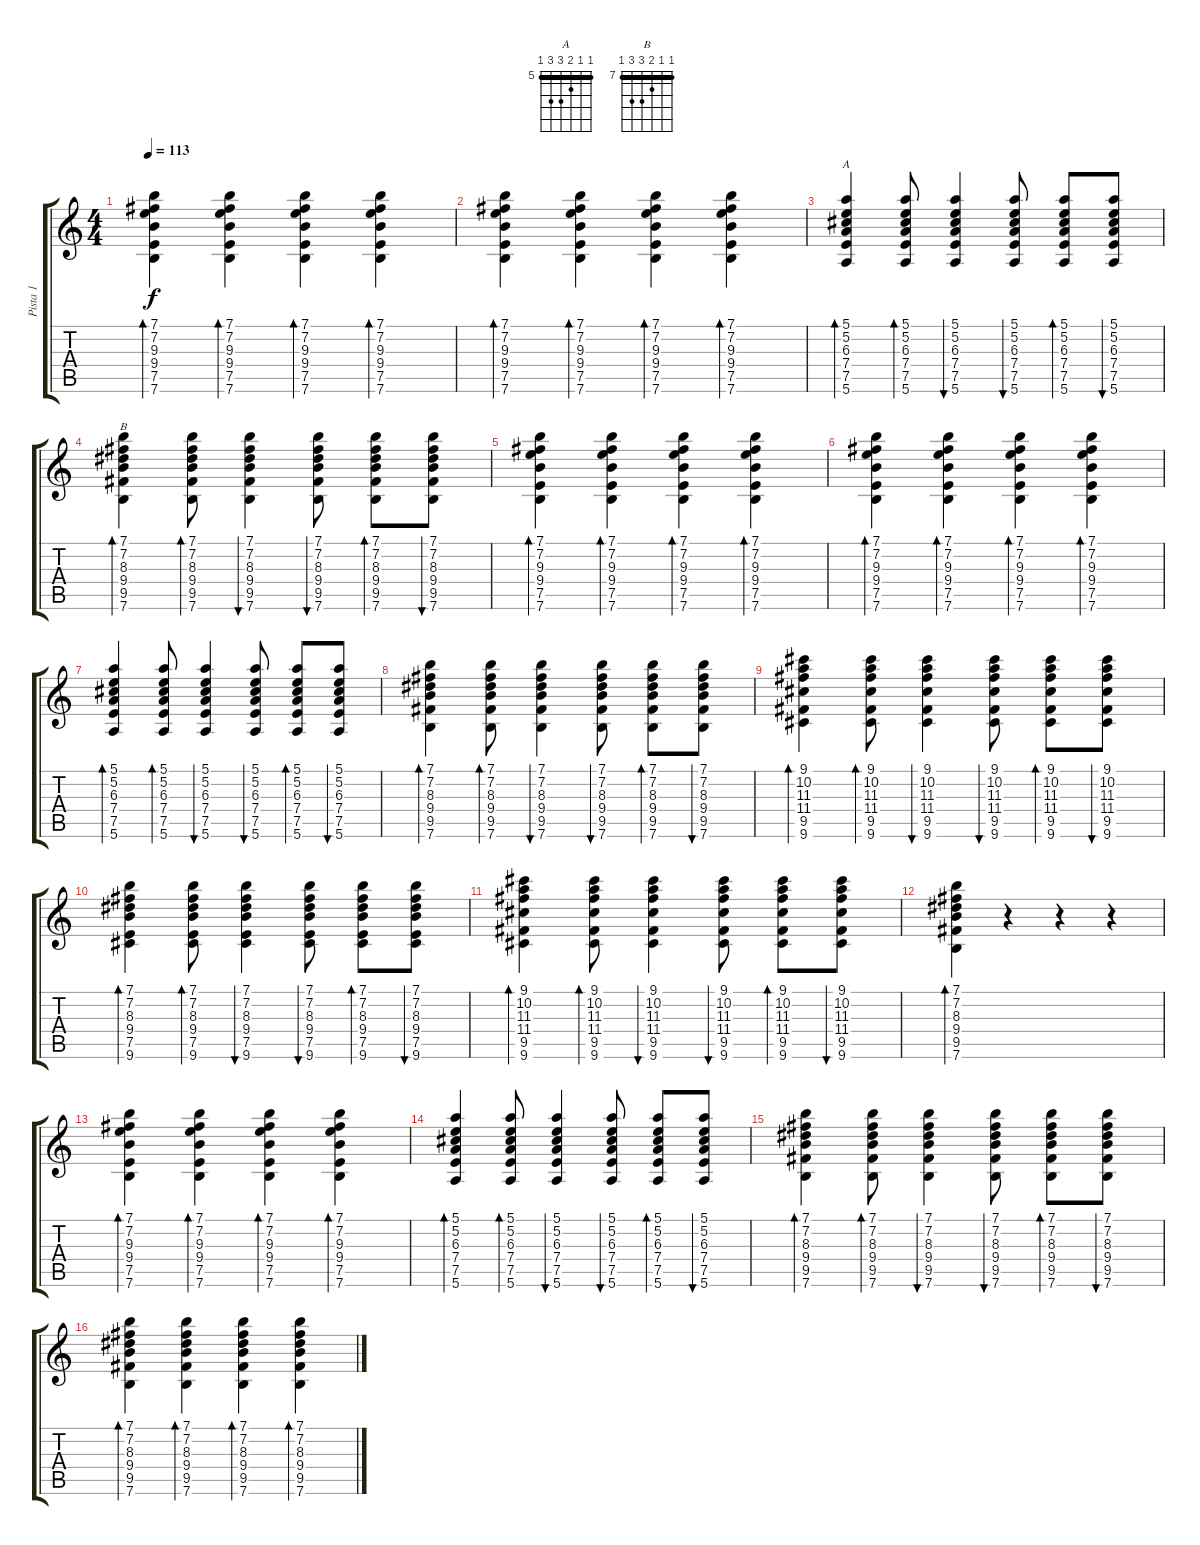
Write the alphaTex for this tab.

\track ("Pista 1" "Pista 1") {instrument acousticguitarsteel}
\staff {score tabs}
\tuning (E4 B3 G3 D3 A2 E2) {hide}
\chord ("A" 5 5 6 7 7 5) {firstfret 5 barre 5}
\chord ("B" 7 7 8 9 9 7) {firstfret 7 barre 7}
\ts (4 4)
\tempo 113
\clef g2
\ks c
(7.1 7.2 9.3 9.4 7.5 7.6).4{bd 30 dy f} (7.1 7.2 9.3 9.4 7.5 7.6).4{bd 30} (7.1 7.2 9.3 9.4 7.5 7.6).4{bd 30} (7.1 7.2 9.3 9.4 7.5 7.6).4{bd 30} |
(7.1 7.2 9.3 9.4 7.5 7.6).4{bd 30} (7.1 7.2 9.3 9.4 7.5 7.6).4{bd 30} (7.1 7.2 9.3 9.4 7.5 7.6).4{bd 30} (7.1 7.2 9.3 9.4 7.5 7.6).4{bd 30} |
(5.1 5.2 6.3 7.4 7.5 5.6).4{bd 60 ch "A"} (5.1 5.2 6.3 7.4 7.5 5.6).8{bd 30} (5.1 5.2 6.3 7.4 7.5 5.6).4{bu 30} (5.1 5.2 6.3 7.4 7.5 5.6).8{bu 30} (5.1 5.2 6.3 7.4 7.5 5.6).8{bd 30} (5.1 5.2 6.3 7.4 7.5 5.6).8{bu 30} |
(7.1 7.2 8.3 9.4 9.5 7.6).4{bd 60 ch "B"} (7.1 7.2 8.3 9.4 9.5 7.6).8{bd 30} (7.1 7.2 8.3 9.4 9.5 7.6).4{bu 30} (7.1 7.2 8.3 9.4 9.5 7.6).8{bu 30} (7.1 7.2 8.3 9.4 9.5 7.6).8{bd 30} (7.1 7.2 8.3 9.4 9.5 7.6).8{bu 30} |
(7.1 7.2 9.3 9.4 7.5 7.6).4{bd 30} (7.1 7.2 9.3 9.4 7.5 7.6).4{bd 30} (7.1 7.2 9.3 9.4 7.5 7.6).4{bd 30} (7.1 7.2 9.3 9.4 7.5 7.6).4{bd 30} |
(7.1 7.2 9.3 9.4 7.5 7.6).4{bd 30} (7.1 7.2 9.3 9.4 7.5 7.6).4{bd 30} (7.1 7.2 9.3 9.4 7.5 7.6).4{bd 30} (7.1 7.2 9.3 9.4 7.5 7.6).4{bd 30} |
(5.1 5.2 6.3 7.4 7.5 5.6).4{bd 60} (5.1 5.2 6.3 7.4 7.5 5.6).8{bd 30} (5.1 5.2 6.3 7.4 7.5 5.6).4{bu 30} (5.1 5.2 6.3 7.4 7.5 5.6).8{bu 30} (5.1 5.2 6.3 7.4 7.5 5.6).8{bd 30} (5.1 5.2 6.3 7.4 7.5 5.6).8{bu 30} |
(7.1 7.2 8.3 9.4 9.5 7.6).4{bd 60} (7.1 7.2 8.3 9.4 9.5 7.6).8{bd 30} (7.1 7.2 8.3 9.4 9.5 7.6).4{bu 30} (7.1 7.2 8.3 9.4 9.5 7.6).8{bu 30} (7.1 7.2 8.3 9.4 9.5 7.6).8{bd 30} (7.1 7.2 8.3 9.4 9.5 7.6).8{bu 30} |
(9.1 10.2 11.3 11.4 9.5 9.6).4{bd 60} (9.1 10.2 11.3 11.4 9.5 9.6).8{bd 30} (9.1 10.2 11.3 11.4 9.5 9.6).4{bu 30} (9.1 10.2 11.3 11.4 9.5 9.6).8{bu 30} (9.1 10.2 11.3 11.4 9.5 9.6).8{bd 30} (9.1 10.2 11.3 11.4 9.5 9.6).8{bu 30} |
(7.1 7.2 8.3 9.4 7.5 9.6).4{bd 60} (7.1 7.2 8.3 9.4 7.5 9.6).8{bd 30} (7.1 7.2 8.3 9.4 7.5 9.6).4{bu 30} (7.1 7.2 8.3 9.4 7.5 9.6).8{bu 30} (7.1 7.2 8.3 9.4 7.5 9.6).8{bd 30} (7.1 7.2 8.3 9.4 7.5 9.6).8{bu 30} |
(9.1 10.2 11.3 11.4 9.5 9.6).4{bd 60} (9.1 10.2 11.3 11.4 9.5 9.6).8{bd 30} (9.1 10.2 11.3 11.4 9.5 9.6).4{bu 30} (9.1 10.2 11.3 11.4 9.5 9.6).8{bu 30} (9.1 10.2 11.3 11.4 9.5 9.6).8{bd 30} (9.1 10.2 11.3 11.4 9.5 9.6).8{bu 30} |
(7.1 7.2 8.3 9.4 9.5 7.6).4{bd 30} r.4 r.4 r.4 |
(7.1 7.2 9.3 9.4 7.5 7.6).4{bd 30} (7.1 7.2 9.3 9.4 7.5 7.6).4{bd 30} (7.1 7.2 9.3 9.4 7.5 7.6).4{bd 30} (7.1 7.2 9.3 9.4 7.5 7.6).4{bd 30} |
(5.1 5.2 6.3 7.4 7.5 5.6).4{bd 60} (5.1 5.2 6.3 7.4 7.5 5.6).8{bd 30} (5.1 5.2 6.3 7.4 7.5 5.6).4{bu 30} (5.1 5.2 6.3 7.4 7.5 5.6).8{bu 30} (5.1 5.2 6.3 7.4 7.5 5.6).8{bd 30} (5.1 5.2 6.3 7.4 7.5 5.6).8{bu 30} |
(7.1 7.2 8.3 9.4 9.5 7.6).4{bd 60} (7.1 7.2 8.3 9.4 9.5 7.6).8{bd 30} (7.1 7.2 8.3 9.4 9.5 7.6).4{bu 30} (7.1 7.2 8.3 9.4 9.5 7.6).8{bu 30} (7.1 7.2 8.3 9.4 9.5 7.6).8{bd 30} (7.1 7.2 8.3 9.4 9.5 7.6).8{bu 30} |
(7.1 7.2 8.3 9.4 9.5 7.6).4{bd 30} (7.1 7.2 8.3 9.4 9.5 7.6).4{bd 30} (7.1 7.2 8.3 9.4 9.5 7.6).4{bd 30} (7.1 7.2 8.3 9.4 9.5 7.6).4{bd 30}
